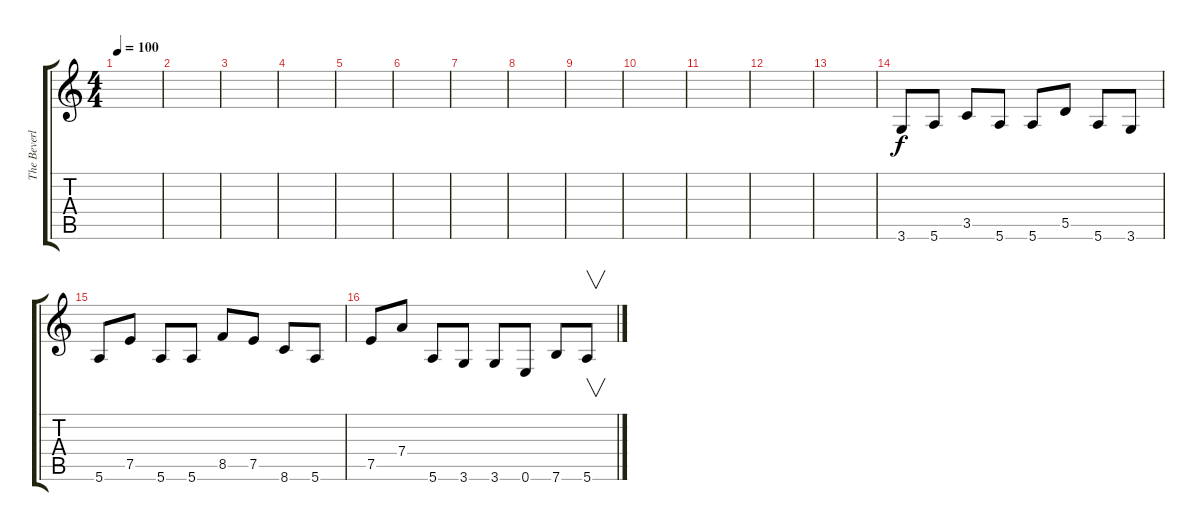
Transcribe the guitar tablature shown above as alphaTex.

\track ("The Beverly Hills cop" "The Beverl") {instrument distortionguitar}
\staff {score tabs}
\tuning (E4 B3 G3 D3 A2 E2) {hide}
\ts (4 4)
\tempo 100
\clef g2
\ks c
|
|
|
|
|
|
|
|
|
|
|
|
|
3.6.8 5.6.8 3.5.8 5.6.8 5.6.8 5.5.8 5.6.8 3.6.8 |
5.6.8 7.5.8 5.6.8 5.6.8 8.5.8 7.5.8 8.6.8 5.6.8 |
7.5.8 7.4.8 5.6.8 3.6.8 3.6.8 0.6.8 7.6.8 5.6.8{v}
